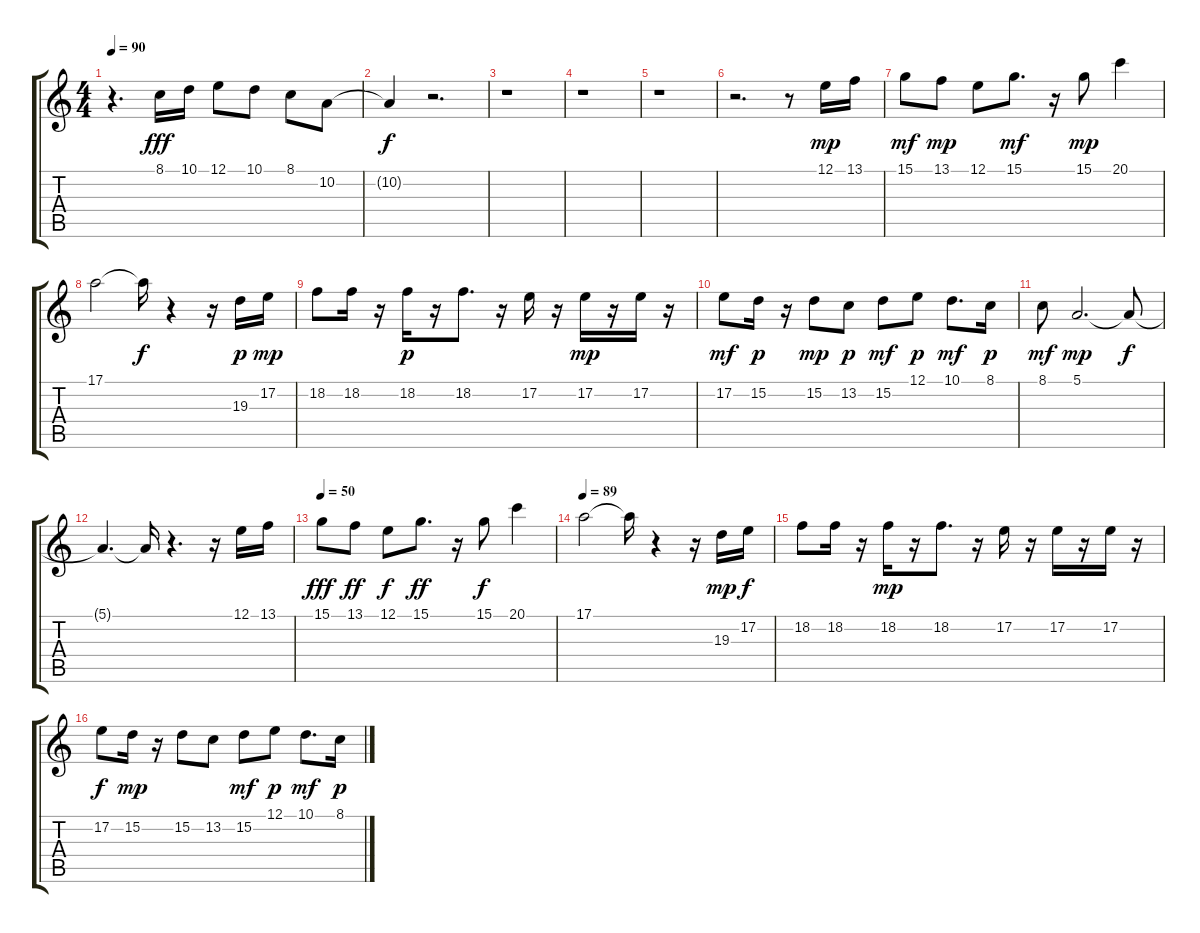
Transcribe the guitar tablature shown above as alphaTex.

\track "" {instrument blownbottle}
\staff {score tabs}
\tuning (E4 B3 G3 D3 A2 E2) {hide}
\ts (4 4)
\tempo 90
\clef g2
\ks c
r.4{d dy f} 8.1.16{dy fff} 10.1.16 12.1.8 10.1.8 8.1.8 10.2.8 |
10.2{t}.4{dy f} r.2{d} |
r.1 |
r.1 |
r.1 |
r.2{d} r.8 12.1.16{dy mp} 13.1.16 |
15.1.8{dy mf} 13.1.8{dy mp} 12.1.8 15.1.8{d dy mf} r.16 15.1.8{dy mp} 20.1.4 |
17.1.2 17.1{t}.16{dy f} r.4 r.16 19.3.16{dy p} 17.2.16{dy mp} |
18.2.8 18.2.16 r.16 18.2.16{dy p} r.16 18.2.8{d} r.16 17.2.16 r.16 17.2.16{dy mp} r.16 17.2.16 r.16 |
17.2.8{dy mf} 15.2.16{dy p} r.16 15.2.8{dy mp} 13.2.8{dy p} 15.2.8{dy mf} 12.1.8{dy p} 10.1.8{d dy mf} 8.1.16{dy p} |
8.1.8{dy mf} 5.1.2{d dy mp} 5.1{t}.8{dy f} |
5.1{t}.4{d} 5.1{t}.16 r.4{d} r.16 12.1.16 13.1.16 |
\tempo 50
15.1.8{dy fff} 13.1.8{dy ff} 12.1.8{dy f} 15.1.8{d dy ff} r.16 15.1.8{dy f} 20.1.4 |
\tempo 89
17.1.2 17.1{t}.16 r.4 r.16 19.3.16{dy mp} 17.2.16{dy f} |
18.2.8 18.2.16 r.16 18.2.16{dy mp} r.16 18.2.8{d} r.16 17.2.16 r.16 17.2.16 r.16 17.2.16 r.16 |
17.2.8{dy f} 15.2.16{dy mp} r.16 15.2.8 13.2.8 15.2.8{dy mf} 12.1.8{dy p} 10.1.8{d dy mf} 8.1.16{dy p}
